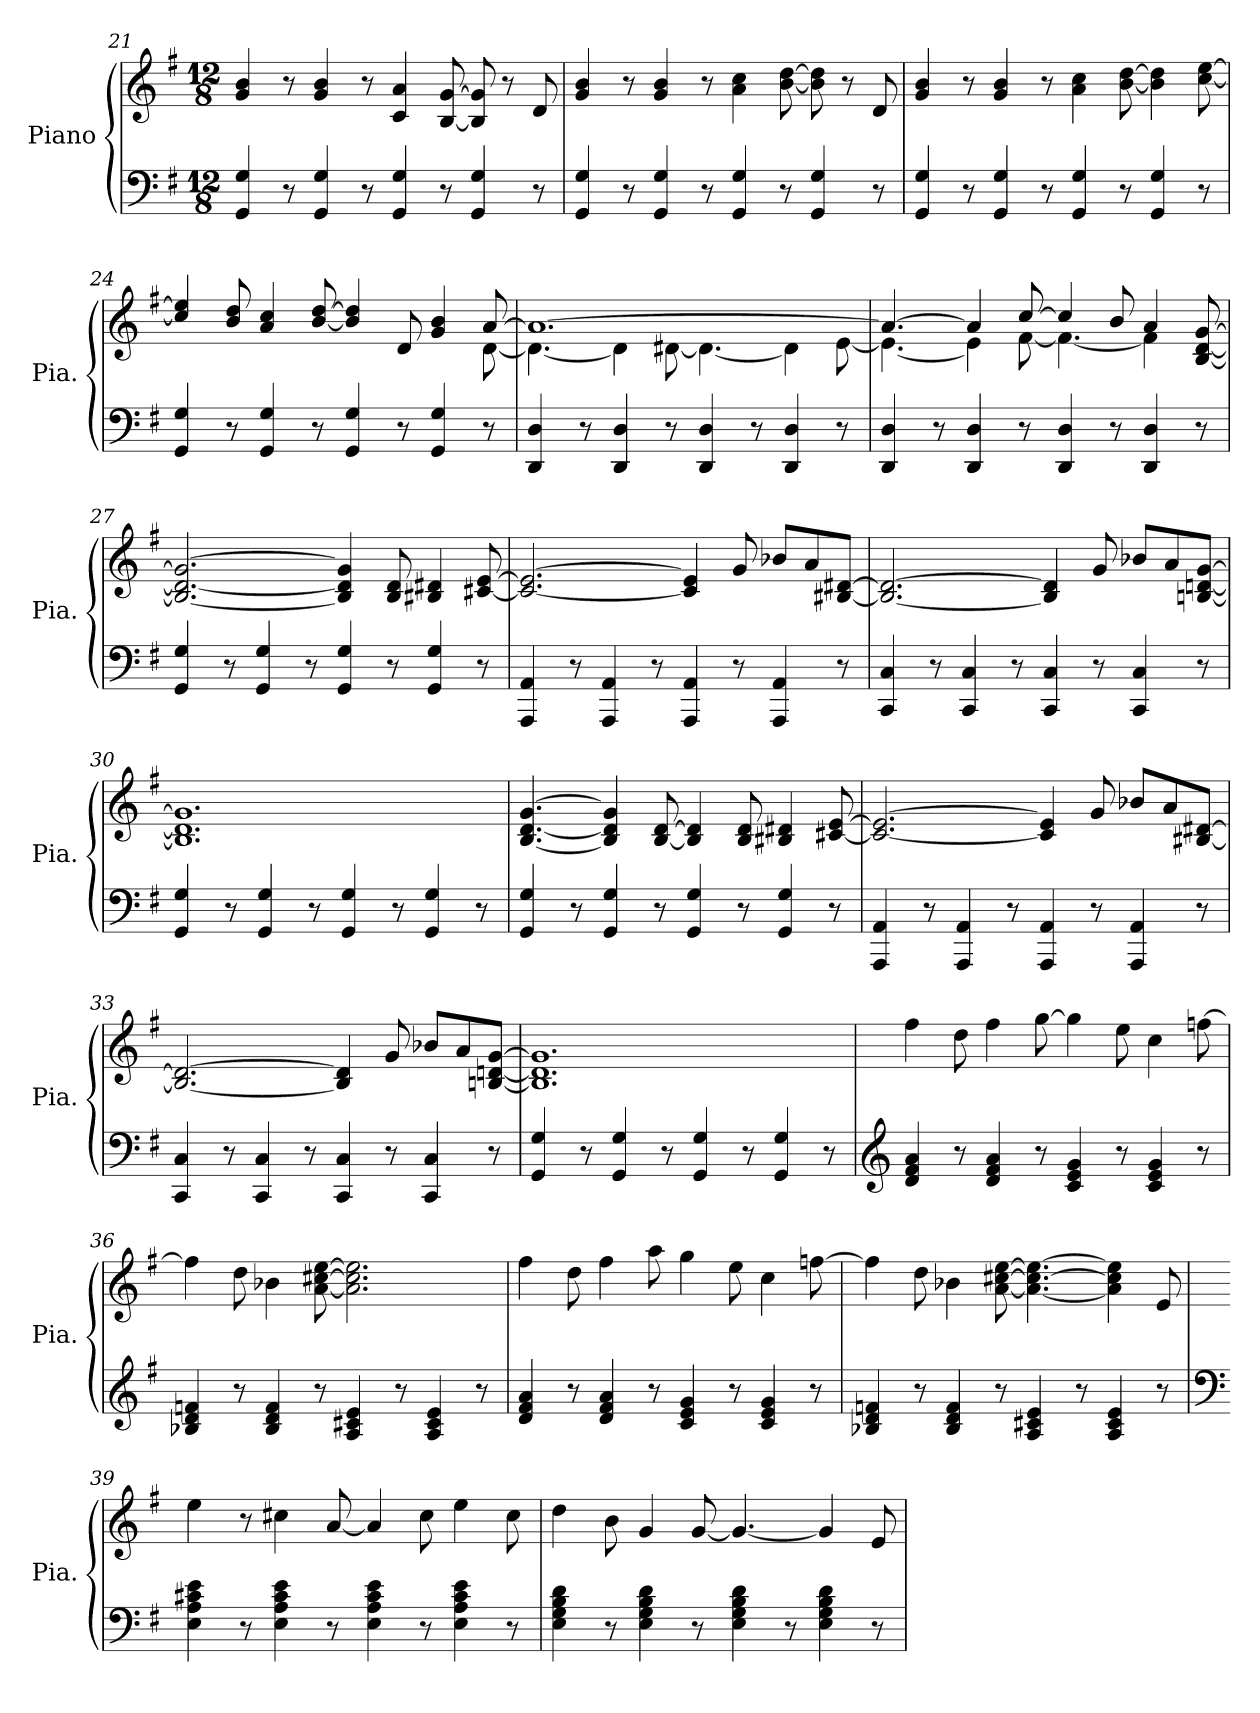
**kern	**kern
*part1	*part1
*staff2	*staff1
*I"Piano	*
*I'Pia.	*
!!LO:PB:g=z
*clefF4	*clefG2
*k[f#]	*k[f#]
*M12/8	*M12/8
=21	=21
4GG/ 4G/	4g/ 4b/
8r	8r
4GG/ 4G/	4g/ 4b/
8r	8r
4GG/ 4G/	4c/ 4a/
8r	[8B/ [8g/
4GG/ 4G/	8B/] 8g/]
.	8r
8r	8d/
=22	=22
4GG/ 4G/	4g/ 4b/
8r	8r
4GG/ 4G/	4g/ 4b/
8r	8r
4GG/ 4G/	4a\ 4cc\
8r	[8b\ [8dd\
4GG/ 4G/	8b\] 8dd\]
.	8r
8r	8d/
=23	=23
4GG/ 4G/	4g/ 4b/
8r	8r
4GG/ 4G/	4g/ 4b/
8r	8r
4GG/ 4G/	4a\ 4cc\
8r	[8b\ [8dd\
4GG/ 4G/	4b\] 4dd\]
8r	[8cc\ [8ee\
=24	=24
*	*^
4GG/ 4G/	4cc/] 4ee/]	4.ryy
8r	8b/ 8dd/	.
*	*v	*v
4GG/ 4G/	4a/ 4cc/
8r	[8b/ [8dd/
4GG/ 4G/	4b/] 4dd/]
8r	8d/
4GG/ 4G/	4g/ 4b/
*	*^
8r	[8a/	[8d\
!!LO:LB:g=z	!!
=25	=25	=25
4DD/ 4D/	1.a_	4.d\_
8r	.	.
4DD/ 4D/	.	4d\]
8r	.	[8d#X\
4DD/ 4D/	.	4.d#\_
8r	.	.
4DD/ 4D/	.	4d#\]
8r	.	[8e\
=26	=26	=26
4DD/ 4D/	4.a/_	4.e\_
8r	.	.
4DD/ 4D/	4a/]	4e\]
8r	[8cc/	[8f#\
4DD/ 4D/	4cc/]	4.f#\_
8r	8b/	.
4DD/ 4D/	4a/	4f#\]
8r	[8B/ [8d/ [8g/	8ryy
*	*v	*v
=27	=27
4GG/ 4G/	2.B/_ 2.d/_ 2.g/_
8r	.
4GG/ 4G/	.
8r	.
4GG/ 4G/	4B/] 4d/] 4g/]
8r	8B/ 8d/
4GG/ 4G/	4B#X/ 4d#X/
8r	[8c#X/ [8e/
!!LO:LB:g=z
=28	=28
4AAA/ 4AA/	2.c#/_ 2.e/_
8r	.
4AAA/ 4AA/	.
8r	.
4AAA/ 4AA/	4c#/] 4e/]
8r	8g/
4AAA/ 4AA/	8b-X/L
.	8a/
8r	[8B#X/ [8d#X/J
=29	=29
4CC/ 4C/	2.B#/_ 2.d#/_
8r	.
4CC/ 4C/	.
8r	.
4CC/ 4C/	4B#/] 4d#/]
8r	8g/
4CC/ 4C/	8b-X/L
.	8a/
8r	[8Bn/ [8dn/ [8g/J
=30	=30
4GG/ 4G/	1.B] 1.d] 1.g]
8r	.
4GG/ 4G/	.
8r	.
4GG/ 4G/	.
8r	.
4GG/ 4G/	.
8r	.
!!LO:LB:g=z
=31	=31
4GG/ 4G/	[4.B/ [4.d/ [4.g/
8r	.
4GG/ 4G/	4B/] 4d/] 4g/]
8r	[8B/ [8d/
4GG/ 4G/	4B/] 4d/]
8r	8B/ 8d/
4GG/ 4G/	4B#X/ 4d#X/
8r	[8c#X/ [8e/
=32	=32
4AAA/ 4AA/	2.c#/_ 2.e/_
8r	.
4AAA/ 4AA/	.
8r	.
4AAA/ 4AA/	4c#/] 4e/]
8r	8g/
4AAA/ 4AA/	8b-X/L
.	8a/
8r	[8B#X/ [8d#X/J
=33	=33
4CC/ 4C/	2.B#/_ 2.d#/_
8r	.
4CC/ 4C/	.
8r	.
4CC/ 4C/	4B#/] 4d#/]
8r	8g/
4CC/ 4C/	8b-X/L
.	8a/
8r	[8Bn/ [8dn/ [8g/J
!!LO:LB:g=z
=34	=34
4GG/ 4G/	1.B] 1.d] 1.g]
8r	.
4GG/ 4G/	.
8r	.
4GG/ 4G/	.
8r	.
4GG/ 4G/	.
8r	.
=35	=35
*clefG2	*
4d/ 4f#/ 4a/	4ff#\
8r	8dd\
4d/ 4f#/ 4a/	4ff#\
8r	[8gg\
4c/ 4e/ 4g/	4gg\]
8r	8ee\
4c/ 4e/ 4g/	4cc\
8r	[8ffn\
=36	=36
4B-X/ 4d/ 4fn/	4ff\]
8r	8dd\
4B-/ 4d/ 4f/	4b-X\
8r	[8a\ [8cc#X\ [8ee\
4A/ 4c#X/ 4e/	2.a\] 2.cc#\] 2.ee\]
8r	.
4A/ 4c#/ 4e/	.
8r	.
=37	=37
4d/ 4f#/ 4a/	4ff#\
8r	8dd\
4d/ 4f#/ 4a/	4ff#\
8r	8aa\
4c/ 4e/ 4g/	4gg\
8r	8ee\
4c/ 4e/ 4g/	4cc\
8r	[8ffn\
!!LO:LB:g=z
=38	=38
4B-X/ 4d/ 4fn/	4ff\]
8r	8dd\
4B-/ 4d/ 4f/	4b-X\
8r	[8a\ [8cc#X\ [8ee\
4A/ 4c#X/ 4e/	4.a\_ 4.cc#\_ 4.ee\_
8r	.
4A/ 4c#/ 4e/	4a\] 4cc#\] 4ee\]
8r	8e/
=39	=39
*clefF4	*
4E\ 4A\ 4c#X\ 4e\	4ee\
8r	8r
4E\ 4A\ 4c#\ 4e\	4cc#X\
8r	[8a/
4E\ 4A\ 4c#\ 4e\	4a/]
8r	8cc#\
4E\ 4A\ 4c#\ 4e\	4ee\
8r	8cc#\
=40	=40
4E\ 4G\ 4B\ 4d\	4dd\
8r	8b\
4E\ 4G\ 4B\ 4d\	4g/
8r	[8g/
4E\ 4G\ 4B\ 4d\	4.g/_
8r	.
4E\ 4G\ 4B\ 4d\	4g/]
8r	8e/
=	=
*-	*-
